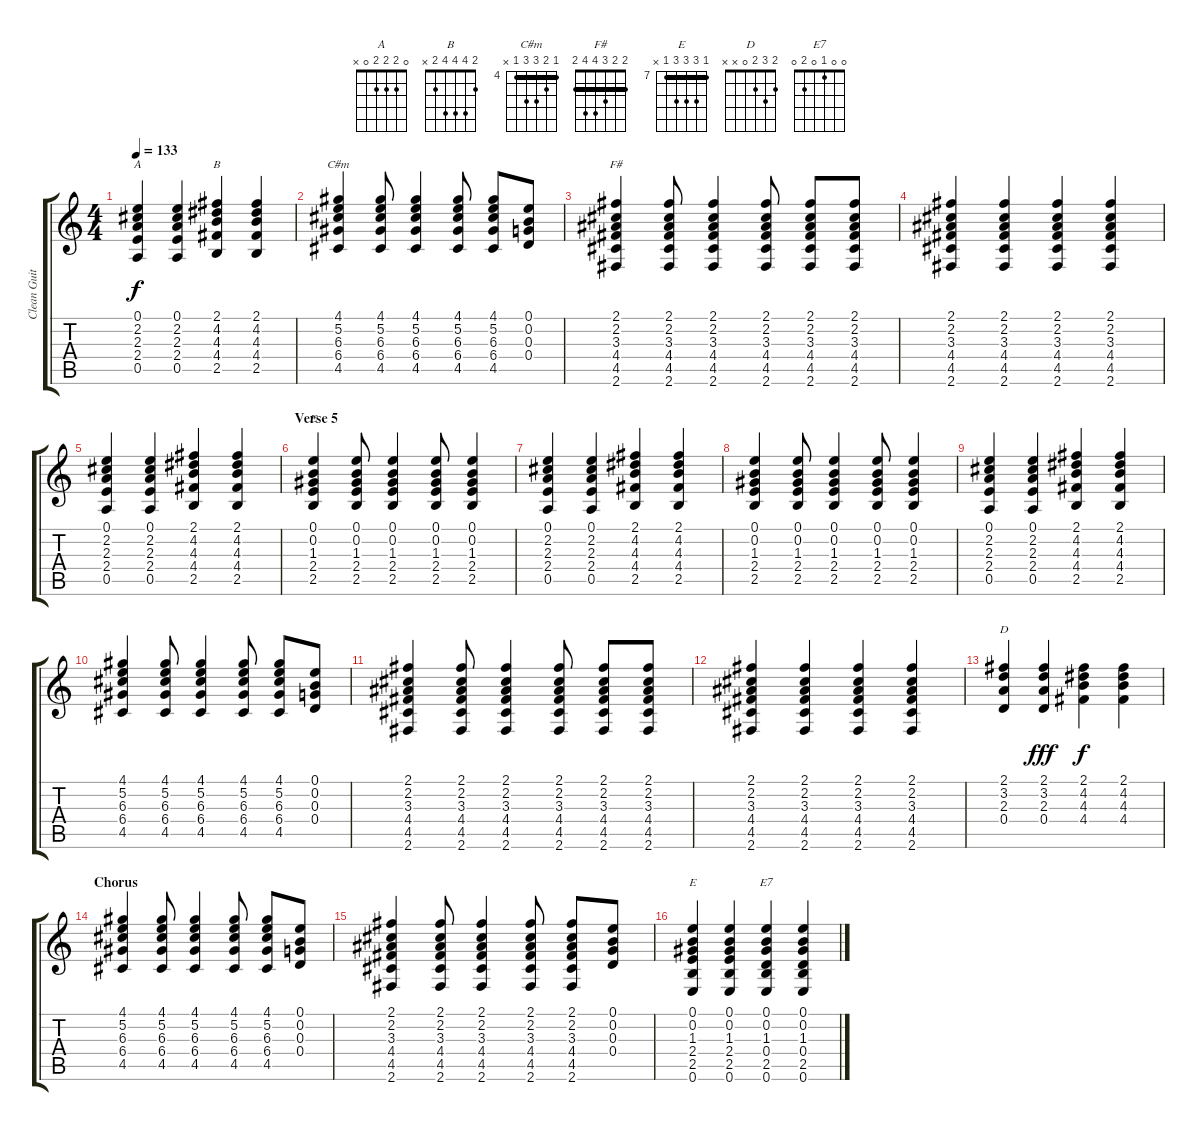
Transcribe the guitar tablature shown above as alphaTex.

\track ("Clean Guitar" "Clean Guit") {instrument electricguitarclean}
\staff {score tabs}
\tuning (E4 B3 G3 D3 A2 E2) {hide}
\chord ("A" 0 2 2 2 0 x)
\chord ("B" 2 4 4 4 2 x)
\chord ("C#m" 4 5 6 6 4 x) {firstfret 4 barre 4}
\chord ("F#" 2 2 3 4 4 2) {barre 2}
\chord ("E" 0 0 1 2 2 0)
\chord ("D" 2 3 2 0 x x)
\chord ("E" 7 9 9 9 7 x) {firstfret 7 barre 7}
\chord ("E7" 0 0 1 0 2 0)
\ts (4 4)
\tempo 133
\clef g2
\ks c
(0.1 2.2 2.3 2.4 0.5).4{ch "A" dy f} (0.1 2.2 2.3 2.4 0.5).4 (2.1 4.2 4.3 4.4 2.5).4{ch "B"} (2.1 4.2 4.3 4.4 2.5).4 |
(4.1 5.2 6.3 6.4 4.5).4{ch "C#m"} (4.1 5.2 6.3 6.4 4.5).8 (4.1 5.2 6.3 6.4 4.5).4 (4.1 5.2 6.3 6.4 4.5).8 (4.1 5.2 6.3 6.4 4.5).8 (0.1 0.2 0.3 0.4).8 |
(2.1 2.2 3.3 4.4 4.5 2.6).4{ch "F#"} (2.1 2.2 3.3 4.4 4.5 2.6).8 (2.1 2.2 3.3 4.4 4.5 2.6).4 (2.1 2.2 3.3 4.4 4.5 2.6).8 (2.1 2.2 3.3 4.4 4.5 2.6).8 (2.1 2.2 3.3 4.4 4.5 2.6).8 |
(2.1 2.2 3.3 4.4 4.5 2.6).4 (2.1 2.2 3.3 4.4 4.5 2.6).4 (2.1 2.2 3.3 4.4 4.5 2.6).4 (2.1 2.2 3.3 4.4 4.5 2.6).4 |
(0.1 2.2 2.3 2.4 0.5).4 (0.1 2.2 2.3 2.4 0.5).4 (2.1 4.2 4.3 4.4 2.5).4 (2.1 4.2 4.3 4.4 2.5).4 |
\section ("" "Verse 5")
(0.1 0.2 1.3 2.4 2.5).4{ch "E"} (0.1 0.2 1.3 2.4 2.5).8 (0.1 0.2 1.3 2.4 2.5).4 (0.1 0.2 1.3 2.4 2.5).8 (0.1 0.2 1.3 2.4 2.5).4 |
(0.1 2.2 2.3 2.4 0.5).4 (0.1 2.2 2.3 2.4 0.5).4 (2.1 4.2 4.3 4.4 2.5).4 (2.1 4.2 4.3 4.4 2.5).4 |
(0.1 0.2 1.3 2.4 2.5).4 (0.1 0.2 1.3 2.4 2.5).8 (0.1 0.2 1.3 2.4 2.5).4 (0.1 0.2 1.3 2.4 2.5).8 (0.1 0.2 1.3 2.4 2.5).4 |
(0.1 2.2 2.3 2.4 0.5).4 (0.1 2.2 2.3 2.4 0.5).4 (2.1 4.2 4.3 4.4 2.5).4 (2.1 4.2 4.3 4.4 2.5).4 |
(4.1 5.2 6.3 6.4 4.5).4 (4.1 5.2 6.3 6.4 4.5).8 (4.1 5.2 6.3 6.4 4.5).4 (4.1 5.2 6.3 6.4 4.5).8 (4.1 5.2 6.3 6.4 4.5).8 (0.1 0.2 0.3 0.4).8 |
(2.1 2.2 3.3 4.4 4.5 2.6).4 (2.1 2.2 3.3 4.4 4.5 2.6).8 (2.1 2.2 3.3 4.4 4.5 2.6).4 (2.1 2.2 3.3 4.4 4.5 2.6).8 (2.1 2.2 3.3 4.4 4.5 2.6).8 (2.1 2.2 3.3 4.4 4.5 2.6).8 |
(2.1 2.2 3.3 4.4 4.5 2.6).4 (2.1 2.2 3.3 4.4 4.5 2.6).4 (2.1 2.2 3.3 4.4 4.5 2.6).4 (2.1 2.2 3.3 4.4 4.5 2.6).4 |
(2.1 3.2 2.3 0.4).4{ch "D"} (2.1 3.2 2.3 0.4).4{dy fff} (2.1 4.2 4.3 4.4).4{dy f} (2.1 4.2 4.3 4.4).4 |
\section ("" "Chorus")
(4.1 5.2 6.3 6.4 4.5).4 (4.1 5.2 6.3 6.4 4.5).8 (4.1 5.2 6.3 6.4 4.5).4 (4.1 5.2 6.3 6.4 4.5).8 (4.1 5.2 6.3 6.4 4.5).8 (0.1 0.2 0.3 0.4).8 |
(2.1 2.2 3.3 4.4 4.5 2.6).4 (2.1 2.2 3.3 4.4 4.5 2.6).8 (2.1 2.2 3.3 4.4 4.5 2.6).4 (2.1 2.2 3.3 4.4 4.5 2.6).8 (2.1 2.2 3.3 4.4 4.5 2.6).8 (0.1 0.2 0.3 0.4).8 |
(0.1 0.2 1.3 2.4 2.5 0.6).4{ch "E"} (0.1 0.2 1.3 2.4 2.5 0.6).4 (0.1 0.2 1.3 0.4 2.5 0.6).4{ch "E7"} (0.1 0.2 1.3 0.4 2.5 0.6).4
